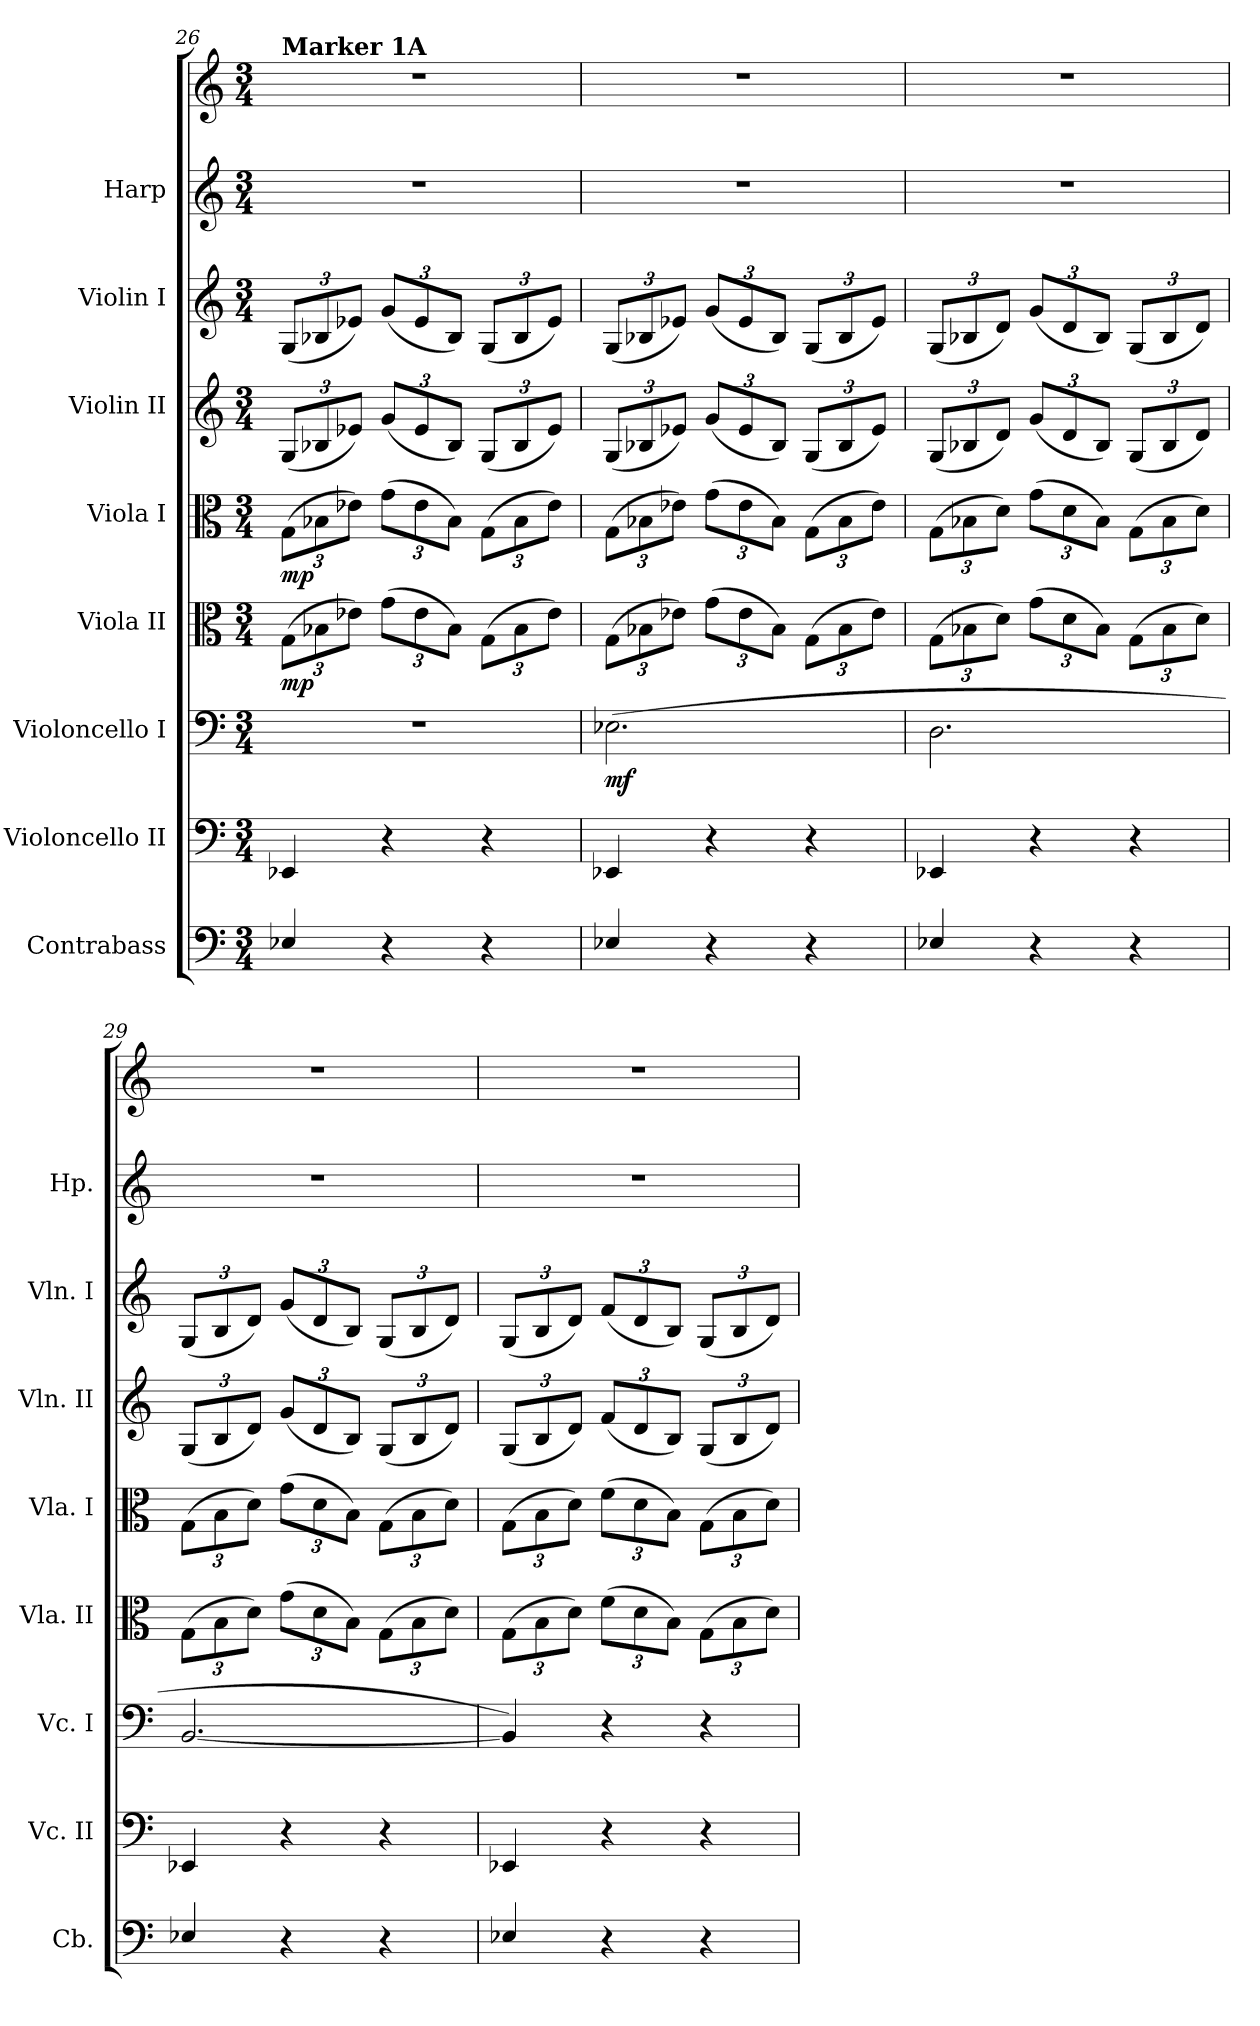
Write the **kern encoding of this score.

**kern	**kern	**kern	**dynam	**kern	**dynam	**kern	**dynam	**kern	**kern	**kern	**kern
*part8	*part7	*part6	*part6	*part5	*part5	*part4	*part4	*part3	*part2	*part1	*part1
*staff9	*staff8	*staff7	*staff7	*staff6	*staff6	*staff5	*staff5	*staff4	*staff3	*staff2	*staff1
*I"Contrabass	*I"Violoncello II	*I"Violoncello I	*	*I"Viola II	*	*I"Viola I	*	*I"Violin II	*I"Violin I	*I"Harp	*
*I'Cb.	*I'Vc. II	*I'Vc. I	*	*I'Vla. II	*	*I'Vla. I	*	*I'Vln. II	*I'Vln. I	*I'Hp.	*
*clefF4	*clefF4	*clefF4	*	*clefC3	*	*clefC3	*	*clefG2	*clefG2	*clefG2	*clefG2
*ITrd7c12	*	*	*	*	*	*	*	*	*	*	*
*k[]	*k[]	*k[]	*	*k[]	*	*k[]	*	*k[]	*k[]	*k[]	*k[]
*M3/4	*M3/4	*M3/4	*	*M3/4	*	*M3/4	*	*M3/4	*M3/4	*M3/4	*M3/4
*	*	*	*	*Xbrackettup	*	*Xbrackettup	*	*Xbrackettup	*Xbrackettup	*	*
=26	=26	=26	=26	=26	=26	=26	=26	=26	=26	=26	=26
!	!	!	!	!	!	!	!	!	!	!	!LO:TX:a:B:t=Marker 1A
!	!	!	!	!	!LO:DY:b	!	!LO:DY:b	!	!	!	!
4EE-X/	4EE-X/	2.r	.	(12G\L	mp	(12G\L	mp	(12G/L	(12G/L	2.r	2.r
.	.	.	.	12B-X\	.	12B-X\	.	12B-X/	12B-X/	.	.
.	.	.	.	12e-X\J)	.	12e-X\J)	.	12e-X/J)	12e-X/J)	.	.
4r	4r	.	.	(12g\L	.	(12g\L	.	(12g/L	(12g/L	.	.
.	.	.	.	12e-\	.	12e-\	.	12e-/	12e-/	.	.
.	.	.	.	12B-\J)	.	12B-\J)	.	12B-/J)	12B-/J)	.	.
4r	4r	.	.	(12G\L	.	(12G\L	.	(12G/L	(12G/L	.	.
.	.	.	.	12B-\	.	12B-\	.	12B-/	12B-/	.	.
.	.	.	.	12e-\J)	.	12e-\J)	.	12e-/J)	12e-/J)	.	.
=27	=27	=27	=27	=27	=27	=27	=27	=27	=27	=27	=27
!	!	!	!LO:DY:b	!	!	!	!	!	!	!	!
4EE-X/	4EE-X/	(2.E-X\	mf	(12G\L	.	(12G\L	.	(12G/L	(12G/L	2.r	2.r
.	.	.	.	12B-X\	.	12B-X\	.	12B-X/	12B-X/	.	.
.	.	.	.	12e-X\J)	.	12e-X\J)	.	12e-X/J)	12e-X/J)	.	.
4r	4r	.	.	(12g\L	.	(12g\L	.	(12g/L	(12g/L	.	.
.	.	.	.	12e-\	.	12e-\	.	12e-/	12e-/	.	.
.	.	.	.	12B-\J)	.	12B-\J)	.	12B-/J)	12B-/J)	.	.
4r	4r	.	.	(12G\L	.	(12G\L	.	(12G/L	(12G/L	.	.
.	.	.	.	12B-\	.	12B-\	.	12B-/	12B-/	.	.
.	.	.	.	12e-\J)	.	12e-\J)	.	12e-/J)	12e-/J)	.	.
=28	=28	=28	=28	=28	=28	=28	=28	=28	=28	=28	=28
4EE-X/	4EE-X/	2.D\	.	(12G\L	.	(12G\L	.	(12G/L	(12G/L	2.r	2.r
.	.	.	.	12B-X\	.	12B-X\	.	12B-X/	12B-X/	.	.
.	.	.	.	12d\J)	.	12d\J)	.	12d/J)	12d/J)	.	.
4r	4r	.	.	(12g\L	.	(12g\L	.	(12g/L	(12g/L	.	.
.	.	.	.	12d\	.	12d\	.	12d/	12d/	.	.
.	.	.	.	12B-\J)	.	12B-\J)	.	12B-/J)	12B-/J)	.	.
4r	4r	.	.	(12G\L	.	(12G\L	.	(12G/L	(12G/L	.	.
.	.	.	.	12B-\	.	12B-\	.	12B-/	12B-/	.	.
.	.	.	.	12d\J)	.	12d\J)	.	12d/J)	12d/J)	.	.
=29	=29	=29	=29	=29	=29	=29	=29	=29	=29	=29	=29
4EE-X/	4EE-X/	[2.BB/	.	(12G\L	.	(12G\L	.	(12G/L	(12G/L	2.r	2.r
.	.	.	.	12B\	.	12B\	.	12B/	12B/	.	.
.	.	.	.	12d\J)	.	12d\J)	.	12d/J)	12d/J)	.	.
4r	4r	.	.	(12g\L	.	(12g\L	.	(12g/L	(12g/L	.	.
.	.	.	.	12d\	.	12d\	.	12d/	12d/	.	.
.	.	.	.	12B\J)	.	12B\J)	.	12B/J)	12B/J)	.	.
4r	4r	.	.	(12G\L	.	(12G\L	.	(12G/L	(12G/L	.	.
.	.	.	.	12B\	.	12B\	.	12B/	12B/	.	.
.	.	.	.	12d\J)	.	12d\J)	.	12d/J)	12d/J)	.	.
=30	=30	=30	=30	=30	=30	=30	=30	=30	=30	=30	=30
4EE-X/	4EE-X/	4BB/])	.	(12G\L	.	(12G\L	.	(12G/L	(12G/L	2.r	2.r
.	.	.	.	12B\	.	12B\	.	12B/	12B/	.	.
.	.	.	.	12d\J)	.	12d\J)	.	12d/J)	12d/J)	.	.
4r	4r	4r	.	(12f\L	.	(12f\L	.	(12f/L	(12f/L	.	.
.	.	.	.	12d\	.	12d\	.	12d/	12d/	.	.
.	.	.	.	12B\J)	.	12B\J)	.	12B/J)	12B/J)	.	.
4r	4r	4r	.	(12G\L	.	(12G\L	.	(12G/L	(12G/L	.	.
.	.	.	.	12B\	.	12B\	.	12B/	12B/	.	.
.	.	.	.	12d\J)	.	12d\J)	.	12d/J)	12d/J)	.	.
=	=	=	=	=	=	=	=	=	=	=	=
*-	*-	*-	*-	*-	*-	*-	*-	*-	*-	*-	*-
